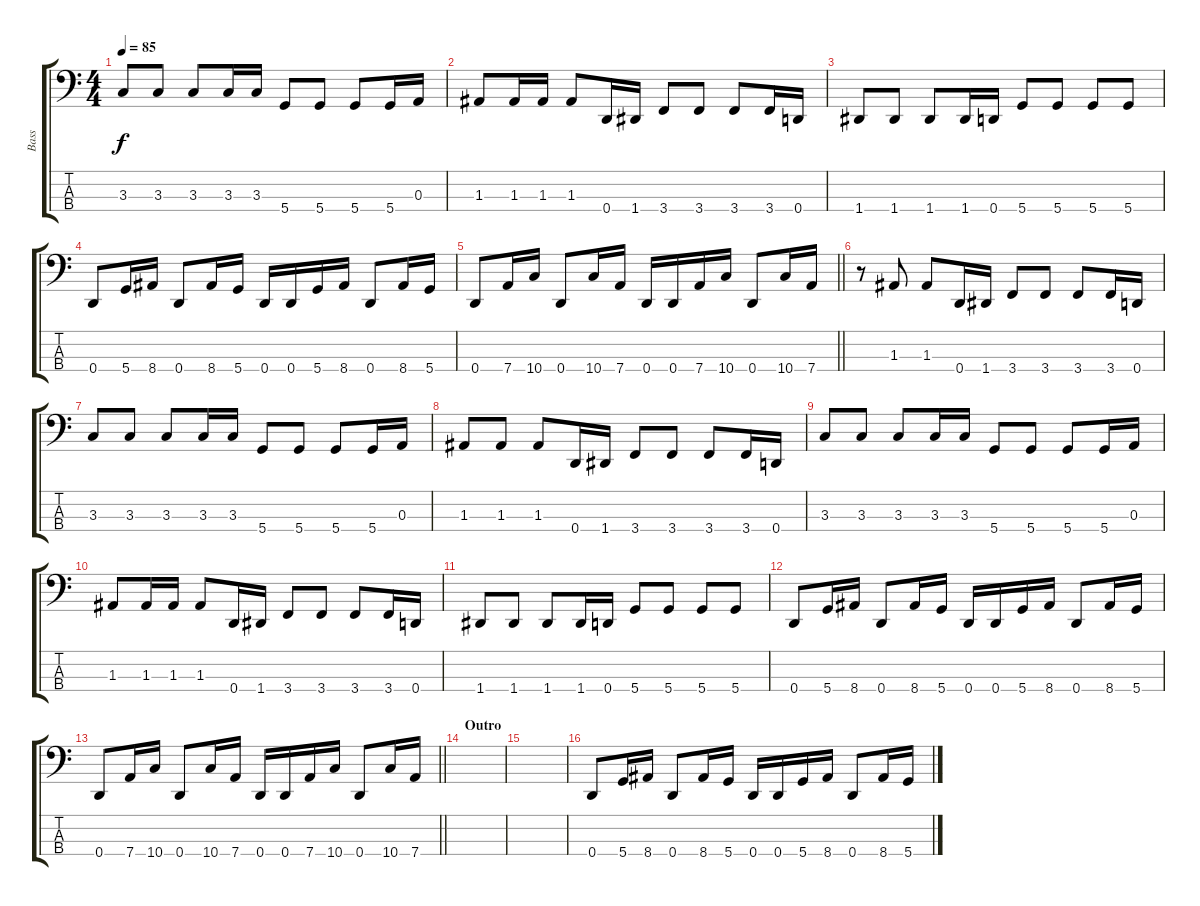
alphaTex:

\track ("Bass" "Bass") {instrument electricbassfinger}
\staff {score tabs}
\tuning (G2 D2 A1 D1) {hide}
\ts (4 4)
\tempo 85
\clef f4
\ks c
3.3.8{dy f} 3.3.8 3.3.8 3.3.16 3.3.16 5.4.8 5.4.8 5.4.8 5.4.16 0.3.16 |
1.3.8 1.3.16 1.3.16 1.3.8 0.4.16 1.4.16 3.4.8 3.4.8 3.4.8 3.4.16 0.4.16 |
1.4.8 1.4.8 1.4.8 1.4.16 0.4.16 5.4.8 5.4.8 5.4.8 5.4.8 |
0.4.8 5.4.16 8.4.16 0.4.8 8.4.16 5.4.16 0.4.16 0.4.16 5.4.16 8.4.16 0.4.8 8.4.16 5.4.16 |
\barLineRight lightlight
0.4.8 7.4.16 10.4.16 0.4.8 10.4.16 7.4.16 0.4.16 0.4.16 7.4.16 10.4.16 0.4.8 10.4.16 7.4.16 |
r.8 1.3.8 1.3.8 0.4.16 1.4.16 3.4.8 3.4.8 3.4.8 3.4.16 0.4.16 |
3.3.8 3.3.8 3.3.8 3.3.16 3.3.16 5.4.8 5.4.8 5.4.8 5.4.16 0.3.16 |
1.3.8 1.3.8 1.3.8 0.4.16 1.4.16 3.4.8 3.4.8 3.4.8 3.4.16 0.4.16 |
3.3.8 3.3.8 3.3.8 3.3.16 3.3.16 5.4.8 5.4.8 5.4.8 5.4.16 0.3.16 |
1.3.8 1.3.16 1.3.16 1.3.8 0.4.16 1.4.16 3.4.8 3.4.8 3.4.8 3.4.16 0.4.16 |
1.4.8 1.4.8 1.4.8 1.4.16 0.4.16 5.4.8 5.4.8 5.4.8 5.4.8 |
0.4.8 5.4.16 8.4.16 0.4.8 8.4.16 5.4.16 0.4.16 0.4.16 5.4.16 8.4.16 0.4.8 8.4.16 5.4.16 |
\barLineRight lightlight
0.4.8 7.4.16 10.4.16 0.4.8 10.4.16 7.4.16 0.4.16 0.4.16 7.4.16 10.4.16 0.4.8 10.4.16 7.4.16 |
\section ("" "Outro")
|
|
0.4.8 5.4.16 8.4.16 0.4.8 8.4.16 5.4.16 0.4.16 0.4.16 5.4.16 8.4.16 0.4.8 8.4.16 5.4.16
